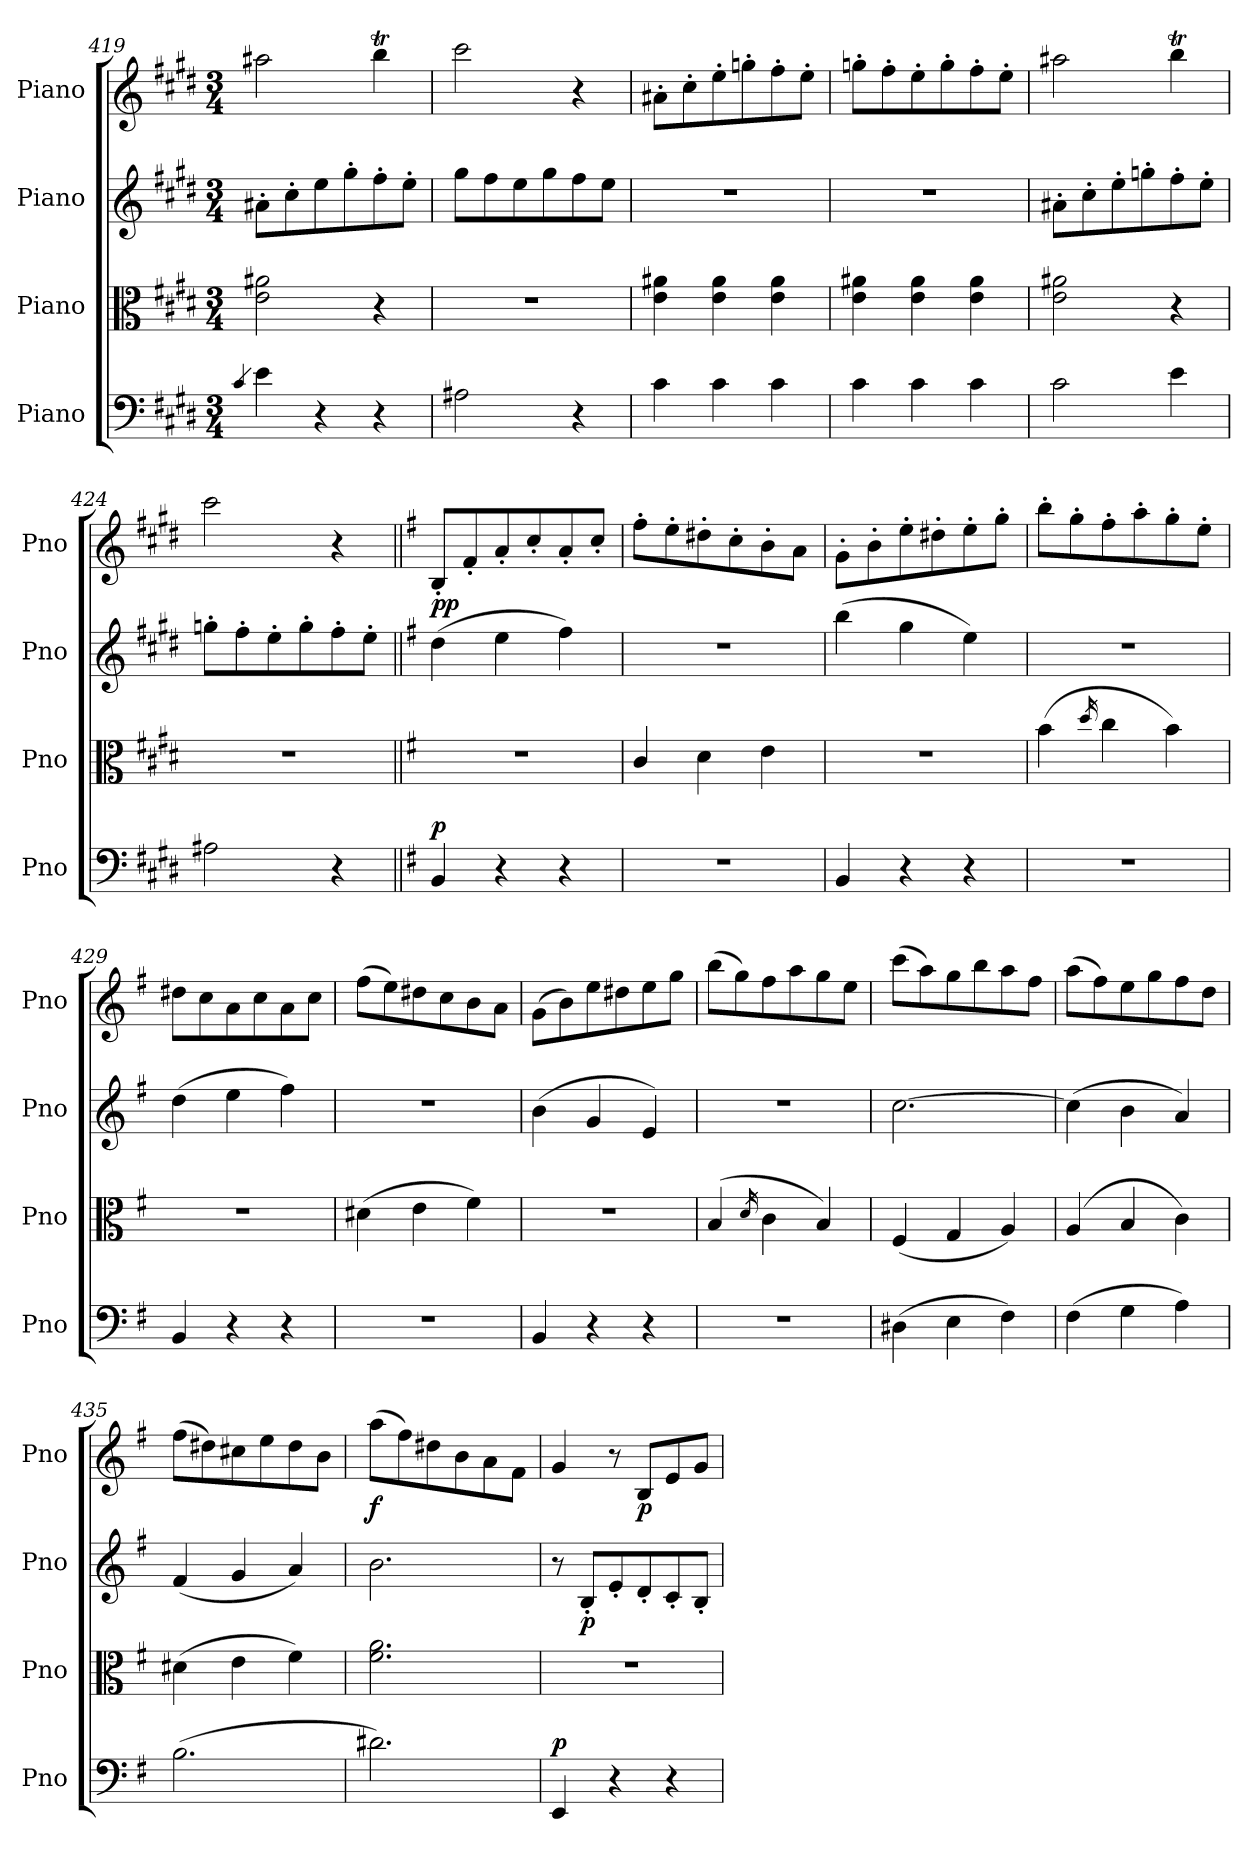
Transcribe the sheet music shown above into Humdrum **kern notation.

**kern	**dynam	**kern	**kern	**dynam	**kern	**dynam
*part4	*part4	*part3	*part2	*part2	*part1	*part1
*staff4	*staff4	*staff3	*staff2	*staff2	*staff1	*staff1
*I"Piano	*	*I"Piano	*I"Piano	*	*I"Piano	*
*I'Pno	*	*I'Pno	*I'Pno	*	*I'Pno	*
*clefF4	*	*clefC3	*clefG2	*	*clefG2	*
*k[f#c#g#d#]	*	*k[f#c#g#d#]	*k[f#c#g#d#]	*	*k[f#c#g#d#]	*
*M3/4	*	*M3/4	*M3/4	*	*M3/4	*
=419	=419	=419	=419	=419	=419	=419
4qc#/	.	.	.	.	.	.
4e\	.	2e\ 2a#X\	8a#X'\L	.	2aa#X\	.
.	.	.	8cc#'\	.	.	.
4r	.	.	8ee\	.	.	.
.	.	.	8gg#'\	.	.	.
4r	.	4r	8ff#'\	.	4bbT\	.
.	.	.	8ee'\J	.	.	.
=420	=420	=420	=420	=420	=420	=420
2A#X\	.	2.r	8gg#\L	.	2ccc#\	.
.	.	.	8ff#\	.	.	.
.	.	.	8ee\	.	.	.
.	.	.	8gg#\	.	.	.
4r	.	.	8ff#\	.	4r	.
.	.	.	8ee\J	.	.	.
=421	=421	=421	=421	=421	=421	=421
4c#\	.	4e\ 4a#X\	2.r	.	8a#X'\L	.
.	.	.	.	.	8cc#'\	.
4c#\	.	4e\ 4a#\	.	.	8ee'\	.
.	.	.	.	.	8ggn'\	.
4c#\	.	4e\ 4a#\	.	.	8ff#'\	.
.	.	.	.	.	8ee'\J	.
=422	=422	=422	=422	=422	=422	=422
4c#\	.	4e\ 4a#X\	2.r	.	8ggn'\L	.
.	.	.	.	.	8ff#'\	.
4c#\	.	4e\ 4a#\	.	.	8ee'\	.
.	.	.	.	.	8gg'\	.
4c#\	.	4e\ 4a#\	.	.	8ff#'\	.
.	.	.	.	.	8ee'\J	.
=423	=423	=423	=423	=423	=423	=423
2c#\	.	2e\ 2a#X\	8a#X'\L	.	2aa#X\	.
.	.	.	8cc#'\	.	.	.
.	.	.	8ee'\	.	.	.
.	.	.	8ggn'\	.	.	.
4e\	.	4r	8ff#'\	.	4bbT\	.
.	.	.	8ee'\J	.	.	.
=424	=424	=424	=424	=424	=424	=424
2A#X\	.	2.r	8ggn'\L	.	2ccc#\	.
.	.	.	8ff#'\	.	.	.
.	.	.	8ee'\	.	.	.
.	.	.	8gg'\	.	.	.
4r	.	.	8ff#'\	.	4r	.
.	.	.	8ee'\J	.	.	.
=425||	=425||	=425||	=425||	=425||	=425||	=425||
*k[f#]	*	*k[f#]	*k[f#]	*	*k[f#]	*
!	!LO:DY:a	!	!	!LO:DY:a	!	!
!	!	!	!	!LO:DY:n=1:b	!	!
4BB/	p	2.r	(4dd\	p p	8B'/L	.
.	.	.	.	.	8f#'/	.
4r	.	.	4ee\	.	8a'/	.
.	.	.	.	.	8cc'/	.
4r	.	.	4ff#\)	.	8a'/	.
.	.	.	.	.	8cc'/J	.
=426	=426	=426	=426	=426	=426	=426
2.r	.	4c/	2.r	.	8ff#'\L	.
.	.	.	.	.	8ee'\	.
.	.	4d\	.	.	8dd#X'\	.
.	.	.	.	.	8cc'\	.
.	.	4e\	.	.	8b'\	.
.	.	.	.	.	8a\J	.
=427	=427	=427	=427	=427	=427	=427
4BB/	.	2.r	(4bb\	.	8g'\L	.
.	.	.	.	.	8b'\	.
4r	.	.	4gg\	.	8ee'\	.
.	.	.	.	.	8dd#X'\	.
4r	.	.	4ee\)	.	8ee'\	.
.	.	.	.	.	8gg'\J	.
=428	=428	=428	=428	=428	=428	=428
2.r	.	(4b\	2.r	.	8bb'\L	.
.	.	.	.	.	8gg'\	.
.	.	16qdd/	.	.	.	.
.	.	4cc\	.	.	8ff#'\	.
.	.	.	.	.	8aa'\	.
.	.	4b\)	.	.	8gg'\	.
.	.	.	.	.	8ee'\J	.
=429	=429	=429	=429	=429	=429	=429
4BB/	.	2.r	(4dd\	.	8dd#X\L	.
.	.	.	.	.	8cc\	.
4r	.	.	4ee\	.	8a\	.
.	.	.	.	.	8cc\	.
4r	.	.	4ff#\)	.	8a\	.
.	.	.	.	.	8cc\J	.
=430	=430	=430	=430	=430	=430	=430
2.r	.	(4d#X\	2.r	.	(8ff#\L	.
.	.	.	.	.	8ee\)	.
.	.	4e\	.	.	8dd#X\	.
.	.	.	.	.	8cc\	.
.	.	4f#\)	.	.	8b\	.
.	.	.	.	.	8a\J	.
=431	=431	=431	=431	=431	=431	=431
4BB/	.	2.r	(4b\	.	(8g\L	.
.	.	.	.	.	8b\)	.
4r	.	.	4g/	.	8ee\	.
.	.	.	.	.	8dd#X\	.
4r	.	.	4e/)	.	8ee\	.
.	.	.	.	.	8gg\J	.
=432	=432	=432	=432	=432	=432	=432
2.r	.	(4B/	2.r	.	(8bb\L	.
.	.	.	.	.	8gg\)	.
.	.	16qd/	.	.	.	.
.	.	4c\	.	.	8ff#\	.
.	.	.	.	.	8aa\	.
.	.	4B/)	.	.	8gg\	.
.	.	.	.	.	8ee\J	.
=433	=433	=433	=433	=433	=433	=433
(4D#X\	.	(4F#/	[2.cc\	.	(8ccc\L	.
.	.	.	.	.	8aa\)	.
4E\	.	4G/	.	.	8gg\	.
.	.	.	.	.	8bb\	.
4F#\)	.	4A/)	.	.	8aa\	.
.	.	.	.	.	8ff#\J	.
=434	=434	=434	=434	=434	=434	=434
(4F#\	.	(4A/	(4cc\]	.	(8aa\L	.
.	.	.	.	.	8ff#\)	.
4G\	.	4B/	4b\	.	8ee\	.
.	.	.	.	.	8gg\	.
4A\)	.	4c\)	4a/)	.	8ff#\	.
.	.	.	.	.	8dd\J	.
=435	=435	=435	=435	=435	=435	=435
(2.B\	.	(4d#X\	(4f#/	.	(8ff#\L	.
.	.	.	.	.	8dd#X\)	.
.	.	4e\	4g/	.	8cc#X\	.
.	.	.	.	.	8ee\	.
.	.	4f#\)	4a/)	.	8dd#\	.
.	.	.	.	.	8b\J	.
=436	=436	=436	=436	=436	=436	=436
!	!	!	!	!	!	!LO:DY:b
2.d#X\)	.	2.f#\ 2.a\	2.b\	.	(8aa\L	f
.	.	.	.	.	8ff#\)	.
.	.	.	.	.	8dd#X\	.
.	.	.	.	.	8b\	.
.	.	.	.	.	8a\	.
.	.	.	.	.	8f#\J	.
=437	=437	=437	=437	=437	=437	=437
!	!LO:DY:a	!	!	!	!	!
4EE/	p	2.r	8r	.	4g/	.
!	!	!	!	!LO:DY:b	!	!
.	.	.	8B'/L	p	.	.
4r	.	.	8e'/	.	8r	.
!	!	!	!	!	!	!LO:DY:b
.	.	.	8d'/	.	8B/L	p
4r	.	.	8c'/	.	8e/	.
.	.	.	8B'/J	.	8g/J	.
=	=	=	=	=	=	=
*-	*-	*-	*-	*-	*-	*-
